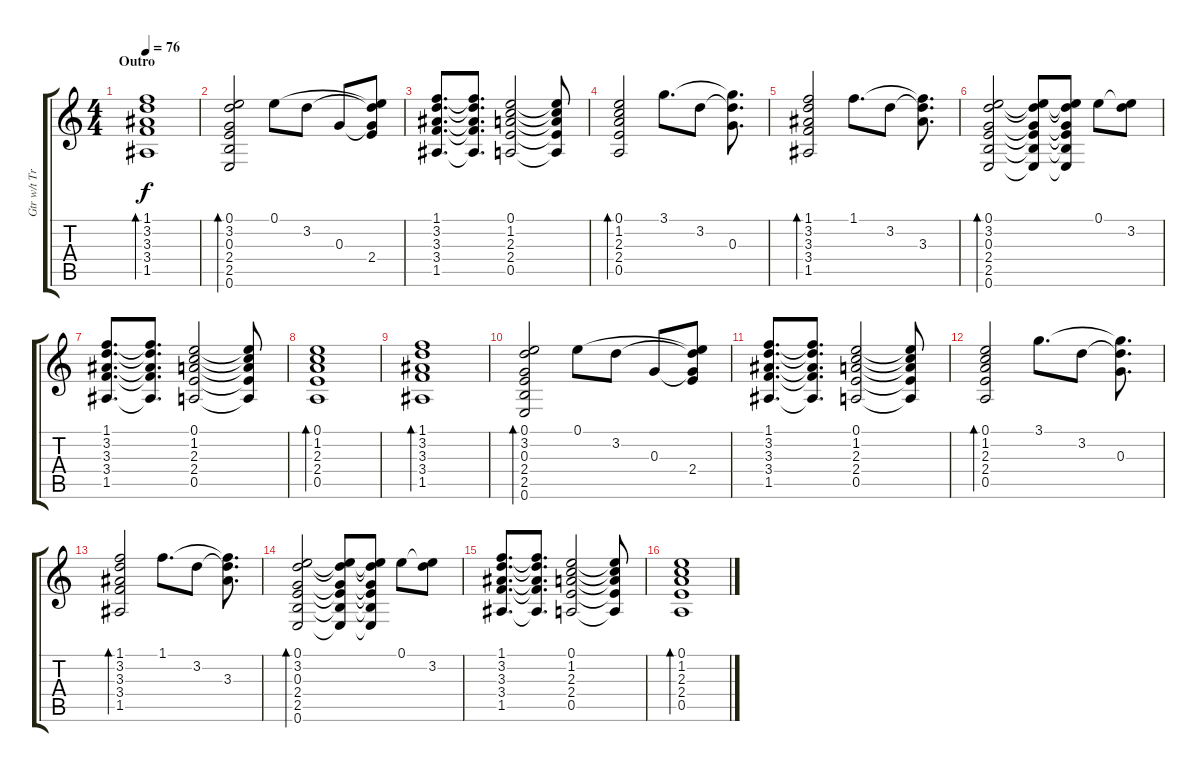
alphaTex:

\track ("Gtr w/t Tremolo and slight dist." "Gtr w/t Tr") {instrument electricguitarclean}
\staff {score tabs}
\tuning (E4 B3 G3 D3 A2 E2) {hide}
\ts (4 4)
\section ("" "Outro")
\tempo 76
\clef g2
\ks c
(1.1 3.2 3.3 3.4 1.5).1{bd 60 dy f} |
(0.1 3.2 0.3 2.4 2.5 0.6).2{bd 240} 0.1.8 3.2.8 0.3.8 (0.1{t} 3.2{t} 0.3{t} 2.4).8 |
(1.1 3.2 3.3 3.4 1.5).8{d} (1.1{t} 3.2{t} 3.3{t} 3.4{t} 1.5{t}).8{d} (0.1 1.2 2.3 2.4 0.5).2 (0.1{t} 1.2{t} 2.3{t} 2.4{t} 0.5{t}).8 |
(0.1 1.2 2.3 2.4 0.5).2{bd 60} 3.1.8{d} 3.2.8 (3.1{t} 3.2{t} 0.3).8{d} |
(1.1 3.2 3.3 3.4 1.5).2{bd 60} 1.1.8{d} 3.2.8 (1.1{t} 3.2{t} 3.3).8{d} |
(0.1 3.2 0.3 2.4 2.5 0.6).2{bd 240} (0.1{t} 3.2{t} 0.3{t} 2.4{t} 2.5{t} 0.6{t}).8 (0.1{t} 3.2{t} 0.3{t} 2.4{t} 2.5{t} 0.6{t}).8 0.1.8 (0.1{t} 3.2).8 |
(1.1 3.2 3.3 3.4 1.5).8{d} (1.1{t} 3.2{t} 3.3{t} 3.4{t} 1.5{t}).8{d} (0.1 1.2 2.3 2.4 0.5).2 (0.1{t} 1.2{t} 2.3{t} 2.4{t} 0.5{t}).8 |
(0.1 1.2 2.3 2.4 0.5).1{bd 240} |
(1.1 3.2 3.3 3.4 1.5).1{bd 60} |
(0.1 3.2 0.3 2.4 2.5 0.6).2{bd 240} 0.1.8 3.2.8 0.3.8 (0.1{t} 3.2{t} 0.3{t} 2.4).8 |
(1.1 3.2 3.3 3.4 1.5).8{d} (1.1{t} 3.2{t} 3.3{t} 3.4{t} 1.5{t}).8{d} (0.1 1.2 2.3 2.4 0.5).2 (0.1{t} 1.2{t} 2.3{t} 2.4{t} 0.5{t}).8 |
(0.1 1.2 2.3 2.4 0.5).2{bd 60} 3.1.8{d} 3.2.8 (3.1{t} 3.2{t} 0.3).8{d} |
(1.1 3.2 3.3 3.4 1.5).2{bd 60} 1.1.8{d} 3.2.8 (1.1{t} 3.2{t} 3.3).8{d} |
(0.1 3.2 0.3 2.4 2.5 0.6).2{bd 240} (0.1{t} 3.2{t} 0.3{t} 2.4{t} 2.5{t} 0.6{t}).8 (0.1{t} 3.2{t} 0.3{t} 2.4{t} 2.5{t} 0.6{t}).8 0.1.8 (0.1{t} 3.2).8 |
(1.1 3.2 3.3 3.4 1.5).8{d} (1.1{t} 3.2{t} 3.3{t} 3.4{t} 1.5{t}).8{d} (0.1 1.2 2.3 2.4 0.5).2 (0.1{t} 1.2{t} 2.3{t} 2.4{t} 0.5{t}).8 |
(0.1 1.2 2.3 2.4 0.5).1{bd 240}
